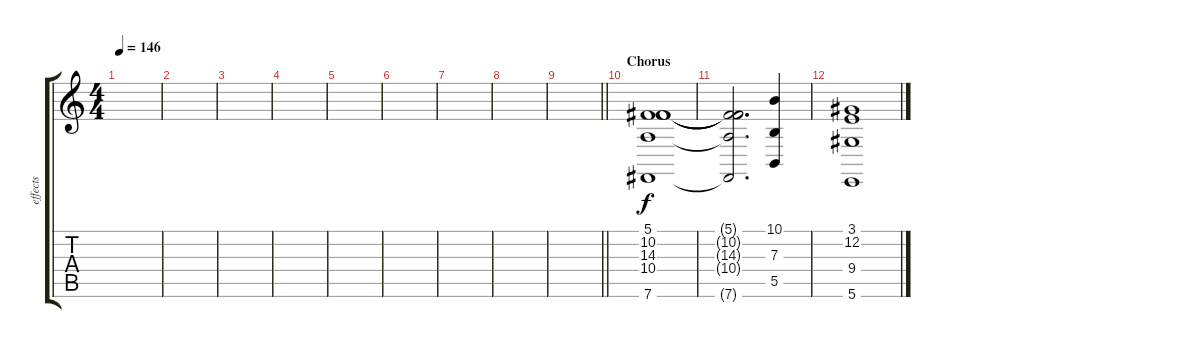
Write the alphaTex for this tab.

\track ("effects" "effects") {instrument pad2warm bank 57}
\staff {score tabs}
\tuning (Db4 Ab3 E3 B2 Gb2 B1) {hide}
\ts (4 4)
\tempo 146
\clef g2
\ks c
|
|
|
|
|
|
|
|
\barLineRight lightlight
|
\section ("" "Chorus")
(5.1 10.2 14.3 10.4 7.6).1 |
(5.1{t} 10.2{t} 14.3{t} 10.4{t} 7.6{t}).2{d} (10.1 7.3 5.5).4 |
(3.1 12.2 9.4 5.6).1
